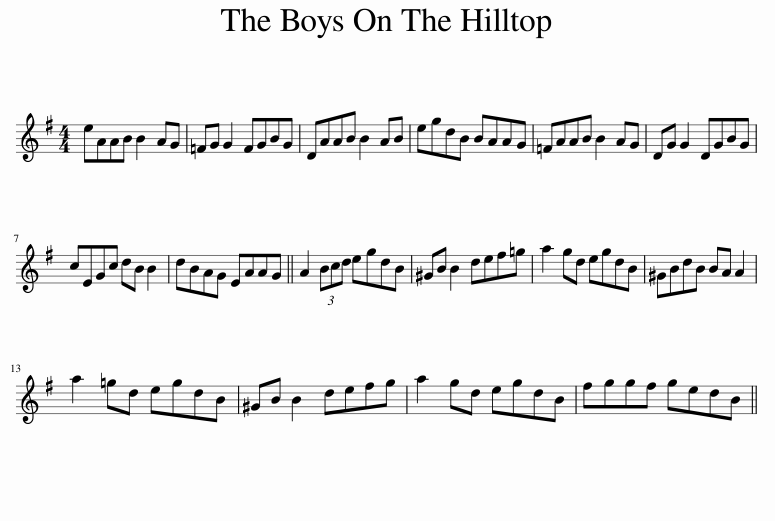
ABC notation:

X:1
L:1/8
M:4/4
I:linebreak $
K:G
V:1 treble
V:1
 eAAB B2 AG | =FG G2 FGBG | DAAB B2 AB | egdB BAAG | =FAAB B2 AG | %5
 DG G2 DGBG |$ cEGc dB B2 | dBAG EAAG || A2 (3Bcd egdB | ^GB B2 def=g | %10
 a2 gd egdB | ^GBdB BA A2 |$ a2 =gd egdB | ^GB B2 defg | a2 gd egdB | %15
 fggf gedB || %16
